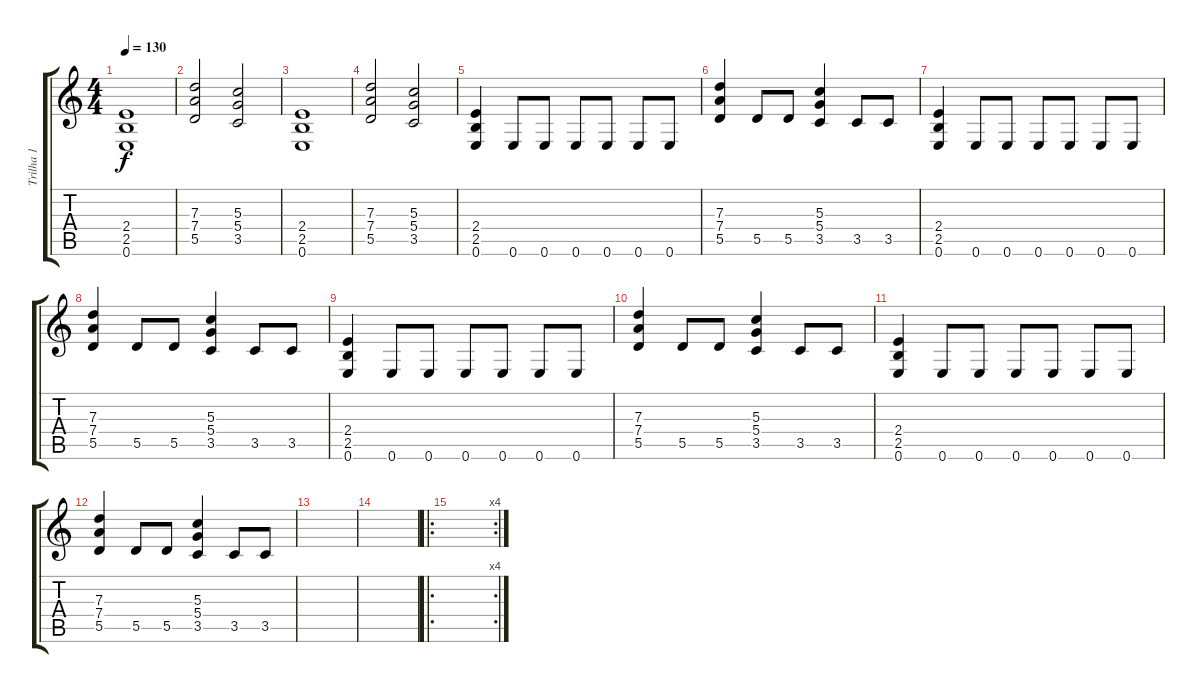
\track ("Trilha 1" "Trilha 1") {instrument overdrivenguitar}
\staff {score tabs}
\tuning (E4 B3 G3 D3 A2 E2) {hide}
\ts (4 4)
\tempo 130
\clef g2
\ks c
(2.4 2.5 0.6).1{dy f} |
(7.3 7.4 5.5).2 (5.3 5.4 3.5).2 |
(2.4 2.5 0.6).1 |
(7.3 7.4 5.5).2 (5.3 5.4 3.5).2 |
(2.4 2.5 0.6).4 0.6.8 0.6.8 0.6.8 0.6.8 0.6.8 0.6.8 |
(7.3 7.4 5.5).4 5.5.8 5.5.8 (5.3 5.4 3.5).4 3.5.8 3.5.8 |
(2.4 2.5 0.6).4 0.6.8 0.6.8 0.6.8 0.6.8 0.6.8 0.6.8 |
(7.3 7.4 5.5).4 5.5.8 5.5.8 (5.3 5.4 3.5).4 3.5.8 3.5.8 |
(2.4 2.5 0.6).4 0.6.8 0.6.8 0.6.8 0.6.8 0.6.8 0.6.8 |
(7.3 7.4 5.5).4 5.5.8 5.5.8 (5.3 5.4 3.5).4 3.5.8 3.5.8 |
(2.4 2.5 0.6).4 0.6.8 0.6.8 0.6.8 0.6.8 0.6.8 0.6.8 |
(7.3 7.4 5.5).4 5.5.8 5.5.8 (5.3 5.4 3.5).4 3.5.8 3.5.8 |
|
|
\ro
\rc 4
